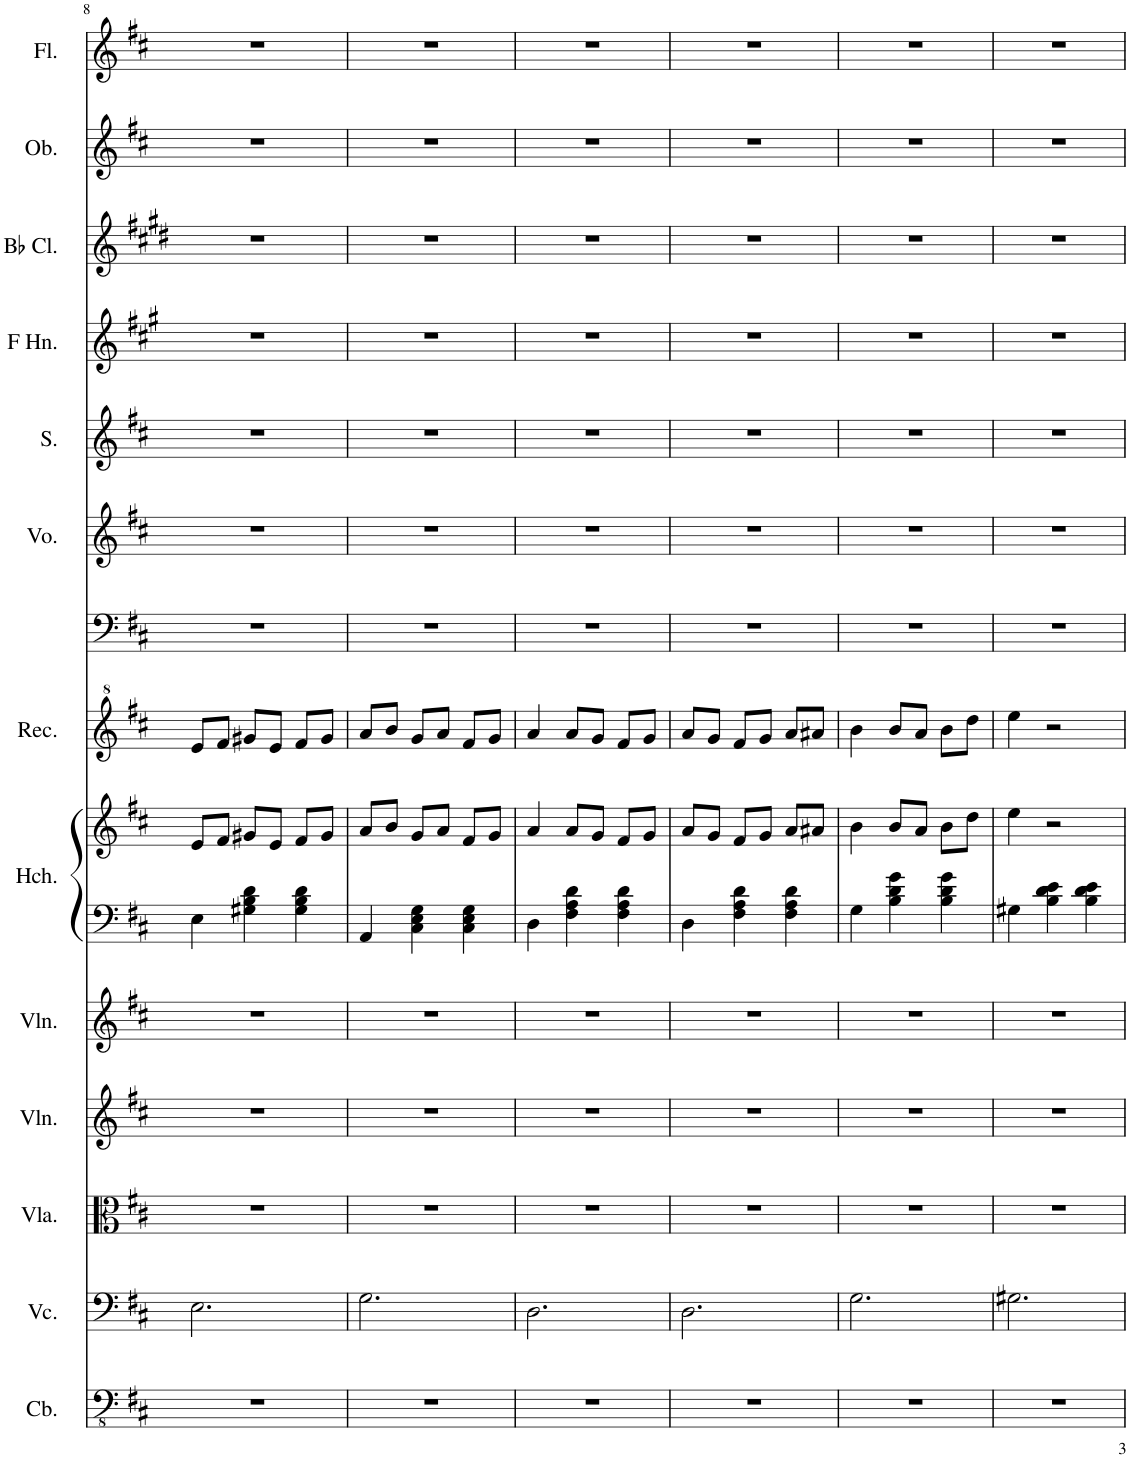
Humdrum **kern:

**kern	**kern	**kern	**kern	**kern	**kern	**kern	**kern	**kern	**kern	**kern	**kern	**kern	**kern	**kern
*part14	*part13	*part12	*part11	*part10	*part9	*part9	*part8	*part7	*part6	*part5	*part4	*part3	*part2	*part1
*staff15	*staff14	*staff13	*staff12	*staff11	*staff10	*staff9	*staff8	*staff7	*staff6	*staff5	*staff4	*staff3	*staff2	*staff1
*I"Contrabass	*I"Violoncello	*I"Viola	*I"Violin	*I"Violin	*I"Harpsichord	*	*I"Recorder	*I"Voice	*I"Voice	*I"Soprano	*I"Horn in F	*I"Bb Clarinet	*I"Oboe	*I"Flute
*I'Cb.	*I'Vc.	*I'Vla.	*I'Vln.	*I'Vln.	*I'Hch.	*	*I'Rec.	*	*I'Vo.	*I'S.	*	*I'Bb Cl.	*I'Ob.	*I'Fl.
!!LO:PB:g=z
*clefFv4	*clefF4	*clefC3	*clefG2	*clefG2	*clefF4	*clefG2	*clefG^2	*clefF4	*clefG2	*clefG2	*clefG2	*clefG2	*clefG2	*clefG2
*Trd7c12	*	*	*	*	*	*	*	*	*	*	*Trd4c7	*Trd1c2	*	*
*k[f#c#]	*k[f#c#]	*k[f#c#]	*k[f#c#]	*k[f#c#]	*k[f#c#]	*k[f#c#]	*k[f#c#]	*k[f#c#]	*k[f#c#]	*k[f#c#]	*k[f#c#g#]	*k[f#c#g#d#]	*k[f#c#]	*k[f#c#]
*M3/4	*M3/4	*M3/4	*M3/4	*M3/4	*M3/4	*M3/4	*M3/4	*M3/4	*M3/4	*M3/4	*M3/4	*M3/4	*M3/4	*M3/4
=8	=8	=8	=8	=8	=8	=8	=8	=8	=8	=8	=8	=8	=8	=8
2.r	2.E\	2.r	2.r	2.r	4E\	8e/L	8ee/L	2.r	2.r	2.r	2.r	2.r	2.r	2.r
.	.	.	.	.	.	8f#/J	8ff#/J	.	.	.	.	.	.	.
.	.	.	.	.	4G#X\ 4B\ 4d\	8g#X/L	8gg#X/L	.	.	.	.	.	.	.
.	.	.	.	.	.	8e/J	8ee/J	.	.	.	.	.	.	.
.	.	.	.	.	4G#\ 4B\ 4d\	8f#/L	8ff#/L	.	.	.	.	.	.	.
.	.	.	.	.	.	8g#/J	8gg#/J	.	.	.	.	.	.	.
=9	=9	=9	=9	=9	=9	=9	=9	=9	=9	=9	=9	=9	=9	=9
2.r	2.G\	2.r	2.r	2.r	4AA/	8a/L	8aa/L	2.r	2.r	2.r	2.r	2.r	2.r	2.r
.	.	.	.	.	.	8b/J	8bb/J	.	.	.	.	.	.	.
.	.	.	.	.	4C#\ 4E\ 4G\	8g/L	8gg/L	.	.	.	.	.	.	.
.	.	.	.	.	.	8a/J	8aa/J	.	.	.	.	.	.	.
.	.	.	.	.	4C#\ 4E\ 4G\	8f#/L	8ff#/L	.	.	.	.	.	.	.
.	.	.	.	.	.	8g/J	8gg/J	.	.	.	.	.	.	.
=10	=10	=10	=10	=10	=10	=10	=10	=10	=10	=10	=10	=10	=10	=10
2.r	2.D\	2.r	2.r	2.r	4D\	4a/	4aa/	2.r	2.r	2.r	2.r	2.r	2.r	2.r
.	.	.	.	.	4F#\ 4A\ 4d\	8a/L	8aa/L	.	.	.	.	.	.	.
.	.	.	.	.	.	8g/J	8gg/J	.	.	.	.	.	.	.
.	.	.	.	.	4F#\ 4A\ 4d\	8f#/L	8ff#/L	.	.	.	.	.	.	.
.	.	.	.	.	.	8g/J	8gg/J	.	.	.	.	.	.	.
=11	=11	=11	=11	=11	=11	=11	=11	=11	=11	=11	=11	=11	=11	=11
2.r	2.D\	2.r	2.r	2.r	4D\	8a/L	8aa/L	2.r	2.r	2.r	2.r	2.r	2.r	2.r
.	.	.	.	.	.	8g/J	8gg/J	.	.	.	.	.	.	.
.	.	.	.	.	4F#\ 4A\ 4d\	8f#/L	8ff#/L	.	.	.	.	.	.	.
.	.	.	.	.	.	8g/J	8gg/J	.	.	.	.	.	.	.
.	.	.	.	.	4F#\ 4A\ 4d\	8a/L	8aa/L	.	.	.	.	.	.	.
.	.	.	.	.	.	8a#X/J	8aa#X/J	.	.	.	.	.	.	.
=12	=12	=12	=12	=12	=12	=12	=12	=12	=12	=12	=12	=12	=12	=12
2.r	2.G\	2.r	2.r	2.r	4G\	4b\	4bb\	2.r	2.r	2.r	2.r	2.r	2.r	2.r
.	.	.	.	.	4B\ 4d\ 4g\	8b/L	8bb/L	.	.	.	.	.	.	.
.	.	.	.	.	.	8a/J	8aa/J	.	.	.	.	.	.	.
.	.	.	.	.	4B\ 4d\ 4g\	8b\L	8bb\L	.	.	.	.	.	.	.
.	.	.	.	.	.	8dd\J	8ddd\J	.	.	.	.	.	.	.
=13	=13	=13	=13	=13	=13	=13	=13	=13	=13	=13	=13	=13	=13	=13
2.r	2.G#X\	2.r	2.r	2.r	4G#X\	4ee\	4eee\	2.r	2.r	2.r	2.r	2.r	2.r	2.r
.	.	.	.	.	4B\ 4d\ 4e\	2r	2r	.	.	.	.	.	.	.
.	.	.	.	.	4B\ 4d\ 4e\	.	.	.	.	.	.	.	.	.
=	=	=	=	=	=	=	=	=	=	=	=	=	=	=
*-	*-	*-	*-	*-	*-	*-	*-	*-	*-	*-	*-	*-	*-	*-
